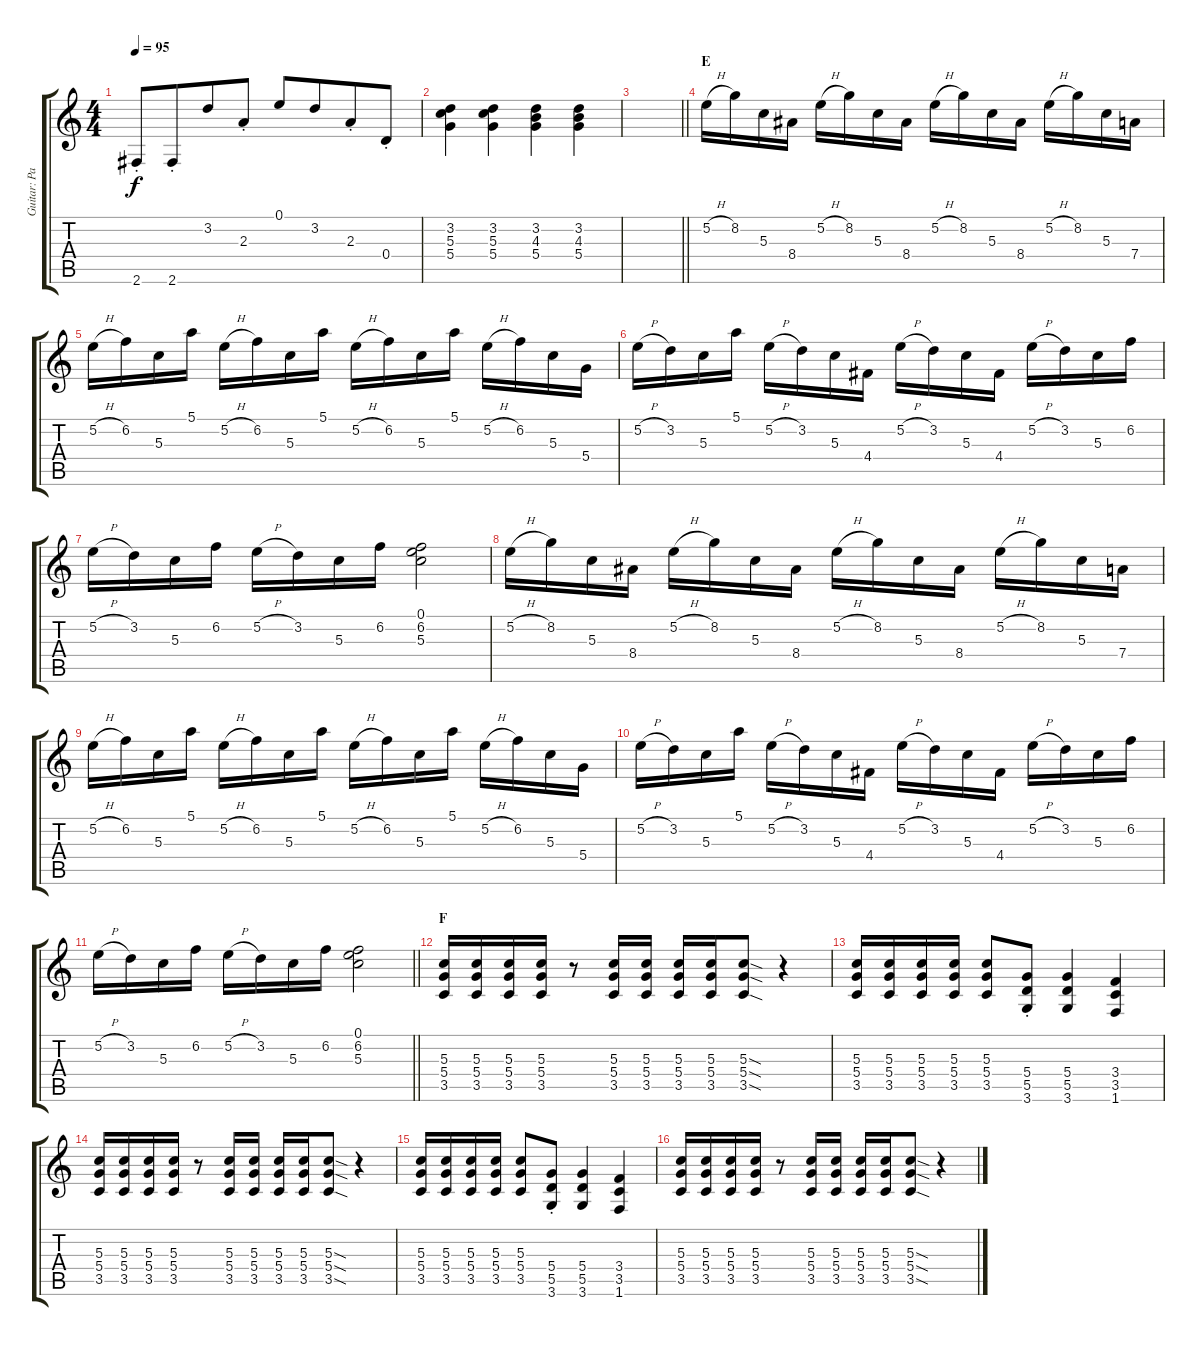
\track ("Guitar: Paul" "Guitar: Pa") {instrument electricguitarclean}
\staff {score tabs}
\tuning (E4 B3 G3 D3 A2 E2) {hide}
\ts (4 4)
\tempo 95
\clef g2
\ks c
2.6{st}.8{dy f} 2.6{st}.8{beam merge} 3.2.8 2.3{st}.8 0.1.8 3.2.8{beam merge} 2.3{st}.8 0.4{st}.8 |
(3.2 5.3 5.4).4 (3.2 5.3 5.4).4 (3.2 4.3 5.4).4 (3.2 4.3 5.4).4 |
\barLineRight lightlight
|
\section ("" "E")
5.2{h}.16 8.2.16 5.3.16 8.4.16 5.2{h}.16 8.2.16 5.3.16 8.4.16 5.2{h}.16 8.2.16 5.3.16 8.4.16 5.2{h}.16 8.2.16 5.3.16 7.4.16 |
5.2{h}.16 6.2.16 5.3.16 5.1.16 5.2{h}.16 6.2.16 5.3.16 5.1.16 5.2{h}.16 6.2.16 5.3.16 5.1.16 5.2{h}.16 6.2.16 5.3.16 5.4.16 |
5.2{h}.16 3.2.16 5.3.16 5.1.16 5.2{h}.16 3.2.16 5.3.16 4.4.16 5.2{h}.16 3.2.16 5.3.16 4.4.16 5.2{h}.16 3.2.16 5.3.16 6.2.16 |
5.2{h}.16 3.2.16 5.3.16 6.2.16 5.2{h}.16 3.2.16 5.3.16 6.2.16 (0.1 6.2 5.3).2 |
5.2{h}.16 8.2.16 5.3.16 8.4.16 5.2{h}.16 8.2.16 5.3.16 8.4.16 5.2{h}.16 8.2.16 5.3.16 8.4.16 5.2{h}.16 8.2.16 5.3.16 7.4.16 |
5.2{h}.16 6.2.16 5.3.16 5.1.16 5.2{h}.16 6.2.16 5.3.16 5.1.16 5.2{h}.16 6.2.16 5.3.16 5.1.16 5.2{h}.16 6.2.16 5.3.16 5.4.16 |
5.2{h}.16 3.2.16 5.3.16 5.1.16 5.2{h}.16 3.2.16 5.3.16 4.4.16 5.2{h}.16 3.2.16 5.3.16 4.4.16 5.2{h}.16 3.2.16 5.3.16 6.2.16 |
\barLineRight lightlight
5.2{h}.16 3.2.16 5.3.16 6.2.16 5.2{h}.16 3.2.16 5.3.16 6.2.16 (0.1 6.2 5.3).2 |
\section ("" "F")
(5.3 5.4 3.5).16 (5.3 5.4 3.5).16 (5.3 5.4 3.5).16 (5.3 5.4 3.5).16 r.8 (5.3 5.4 3.5).16 (5.3 5.4 3.5).16 (5.3 5.4 3.5).16 (5.3 5.4 3.5).16 (5.3{sod} 5.4{sod} 3.5{sod}).8 r.4 |
(5.3 5.4 3.5).16 (5.3 5.4 3.5).16 (5.3 5.4 3.5).16 (5.3 5.4 3.5).16 (5.3 5.4 3.5).8 (5.4{st} 5.5{st} 3.6{st}).8 (5.4 5.5 3.6).4 (3.4 3.5 1.6).4 |
(5.3 5.4 3.5).16 (5.3 5.4 3.5).16 (5.3 5.4 3.5).16 (5.3 5.4 3.5).16 r.8 (5.3 5.4 3.5).16 (5.3 5.4 3.5).16 (5.3 5.4 3.5).16 (5.3 5.4 3.5).16 (5.3{sod} 5.4{sod} 3.5{sod}).8 r.4 |
(5.3 5.4 3.5).16 (5.3 5.4 3.5).16 (5.3 5.4 3.5).16 (5.3 5.4 3.5).16 (5.3 5.4 3.5).8 (5.4{st} 5.5{st} 3.6{st}).8 (5.4 5.5 3.6).4 (3.4 3.5 1.6).4 |
(5.3 5.4 3.5).16 (5.3 5.4 3.5).16 (5.3 5.4 3.5).16 (5.3 5.4 3.5).16 r.8 (5.3 5.4 3.5).16 (5.3 5.4 3.5).16 (5.3 5.4 3.5).16 (5.3 5.4 3.5).16 (5.3{sod} 5.4{sod} 3.5{sod}).8 r.4
